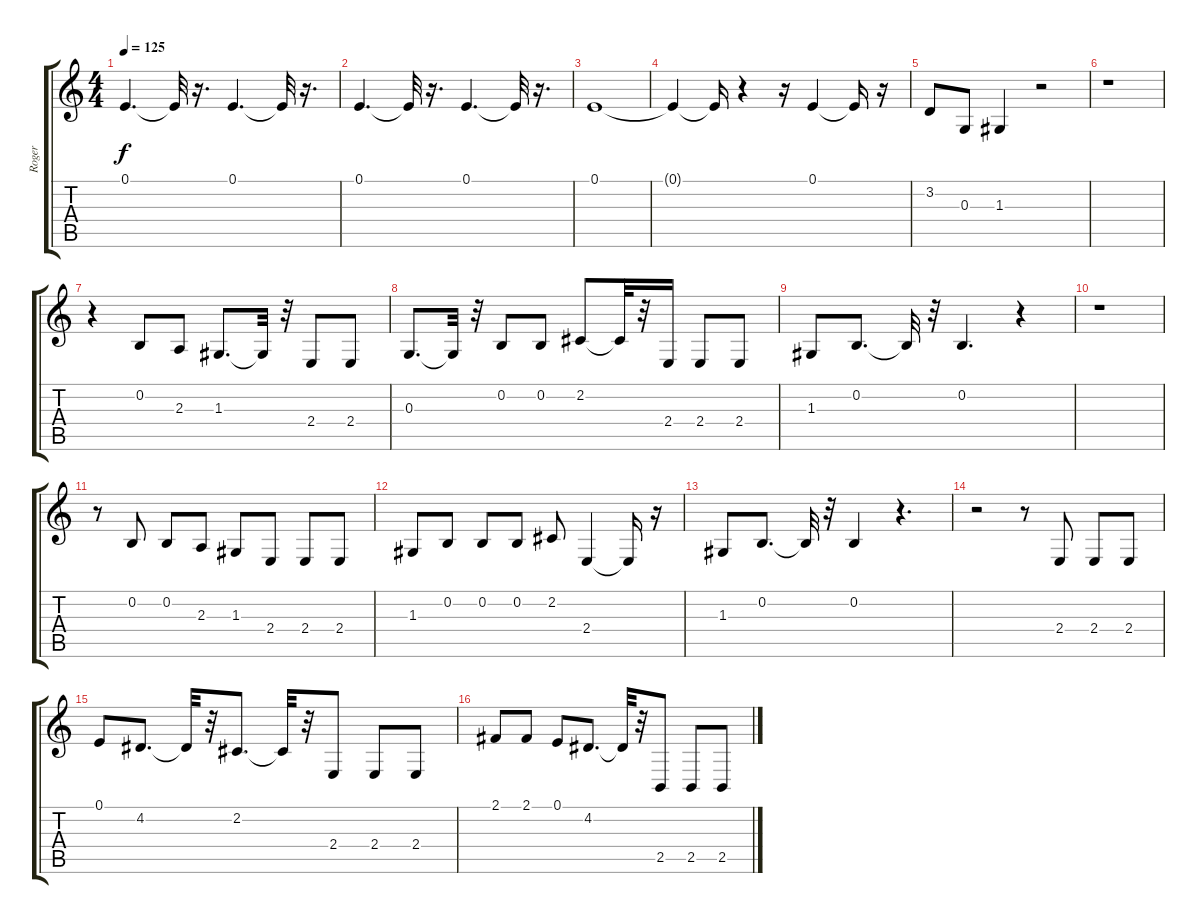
\track ("Roger" "Roger") {instrument lead8bassandlead}
\staff {score tabs}
\tuning (E4 B3 G3 D3 A2 E2) {hide}
\ts (4 4)
\tempo 125
\clef g2
\ks c
0.1.4{d dy f} 0.1{t}.32 r.16{d} 0.1.4{d} 0.1{t}.32 r.16{d} |
0.1.4{d} 0.1{t}.32 r.16{d} 0.1.4{d} 0.1{t}.32 r.16{d} |
0.1.1 |
0.1{t}.4 0.1{t}.16 r.4 r.16 0.1.4 0.1{t}.16 r.16 |
3.2.8 0.3.8 1.3.4 r.2 |
r.1 |
r.4 0.2.8 2.3.8 1.3.8{d} 1.3{t}.32 r.32 2.4.8 2.4.8 |
0.3.8{d} 0.3{t}.32 r.32 0.2.8 0.2.8 2.2.8 2.2{t}.32 r.32 2.4.16 2.4.8 2.4.8 |
1.3.8 0.2.8{d} 0.2{t}.32 r.32 0.2.4{d} r.4 |
r.1 |
r.8 0.2.8 0.2.8 2.3.8 1.3.8 2.4.8 2.4.8 2.4.8 |
1.3.8 0.2.8 0.2.8 0.2.8 2.2.8 2.4.4 2.4{t}.16 r.16 |
1.3.8 0.2.8{d} 0.2{t}.32 r.32 0.2.4 r.4{d} |
r.2 r.8 2.4.8 2.4.8 2.4.8 |
0.1.8 4.2.8{d} 4.2{t}.32 r.32 2.2.8{d} 2.2{t}.32 r.32 2.4.8 2.4.8 2.4.8 |
2.1.8 2.1.8 0.1.8 4.2.8{d} 4.2{t}.32 r.32 2.5.8 2.5.8 2.5.8
